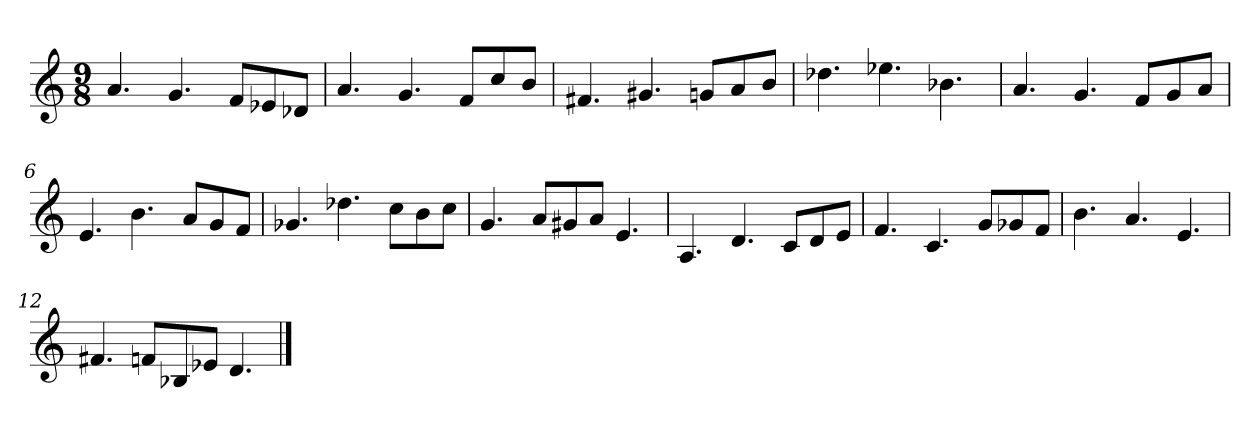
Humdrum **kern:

**kern
*part1
*staff1
*clefG2
*k[]
*M9/8
=1
4.a/
4.g/
8f/L
8e-X/
8d-X/J
=2
4.a/
4.g/
8f/L
8cc/
8b/J
=3
4.f#X/
4.g#X/
8gn/L
8a/
8b/J
=4
4.dd-X\
4.ee-X\
4.b-X\
=5
4.a/
4.g/
8f/L
8g/
8a/J
=6
4.e/
4.b\
8a/L
8g/
8f/J
=7
4.g-X/
4.dd-X\
8cc\L
8b\
8cc\J
=8
4.g/
8a/L
8g#X/
8a/J
4.e/
=9
4.A/
4.d/
8c/L
8d/
8e/J
=10
4.f/
4.c/
8g/L
8g-X/
8f/J
=11
4.b\
4.a/
4.e/
=12
4.f#X/
8fn/L
8B-X/
8e-X/J
4.d/
==
*-
